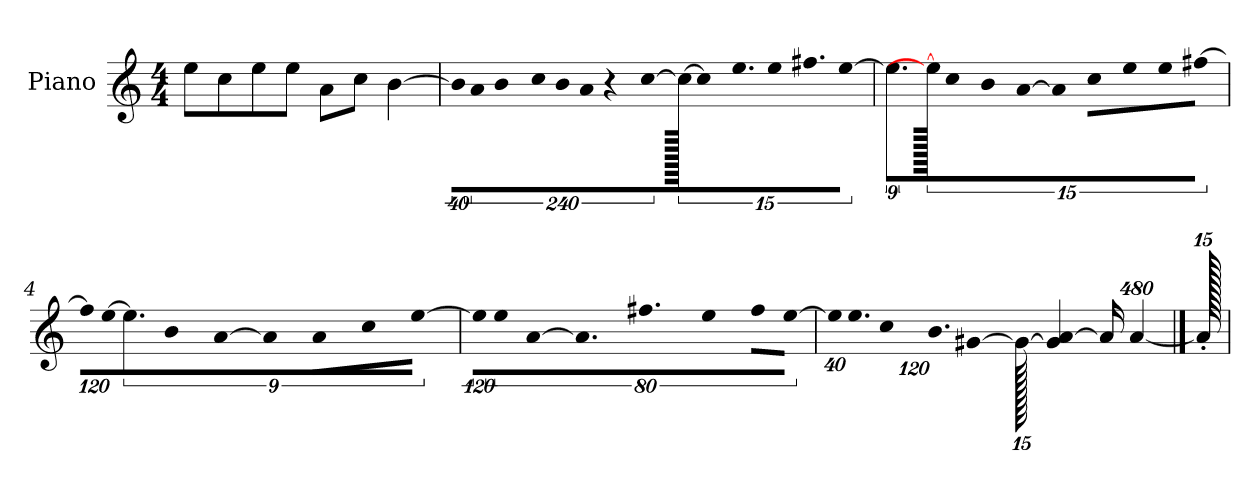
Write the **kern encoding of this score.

**kern
*part1
*staff1
*I"Piano
*I'P-no
*clefG2
*k[]
*M4/4
*MM90
=1
8ee\L
8cc\
8ee\
8ee\J
8a\L
8cc\J
[4b\
=2
!LO:N:vis=32
640%23b\KLL]
!LO:N:vis=16
1920%137a\
!LO:N:vis=32
640%23b\K
!LO:N:vis=16
1920%137cc\
!LO:N:vis=16
1920%137b\
!LO:N:vis=16
1920%137a\JJ
!LO:N:vis=32
640%23r
[384%41cc\
1920cc\_
*Xbrackettup
!LO:N:vis=32
640%23cc\KLL]
!LO:N:vis=16.
960%103ee\J
!LO:N:vis=8
960%137ee\
!LO:N:vis=16.
960%103ff#X\L
[160%17ee\J
=3
*brackettup
9.ee\L]
960ee\_
!LO:N:vis=16
1920%107cc\L
!LO:N:vis=16
1920%107b\
!LO:N:vis=16
[1920%107a\JJ
!LO:N:vis=4
1920%427a/]
!LO:N:vis=8
640%71cc\L
!LO:N:vis=8
640%71ee\
!LO:N:vis=8
640%71ee\
!LO:N:vis=8
[640%71ff#X\J
!!LO:LB:g=z
=4
!LO:N:vis=16
1920%107ff#\LL]
!LO:N:vis=16
[1920%107ee\J
9.ee\]
!LO:N:vis=8
640%71b\
!LO:N:vis=16
[1920%107a\Jk
!LO:N:vis=4
1920%427a/]
!LO:N:vis=8
640%71a\L
!LO:N:vis=8
640%71cc\
!LO:N:vis=8
[640%71ee\J
=5
!LO:N:vis=16
1920%107ee\KL]
!LO:N:vis=8
640%71ee\
!LO:N:vis=16
[1920%107a\K
9.a\]
9.ff#X\J
!LO:N:vis=4
1920%427ee\
!LO:N:vis=8
640%71ff#\L
!LO:N:vis=8
[640%71ee\J
=6
*Xbrackettup
!LO:N:vis=32
640%23ee\KLL]
!LO:N:vis=16.
960%103ee\J
!LO:N:vis=8
960%137cc\
!LO:N:vis=16.
960%103b\L
[384%41g#X\J
1920g#\_
4g#/] [4a/
16a/KL]
[1920%359a/
==7
1920a'/]
=
*-
